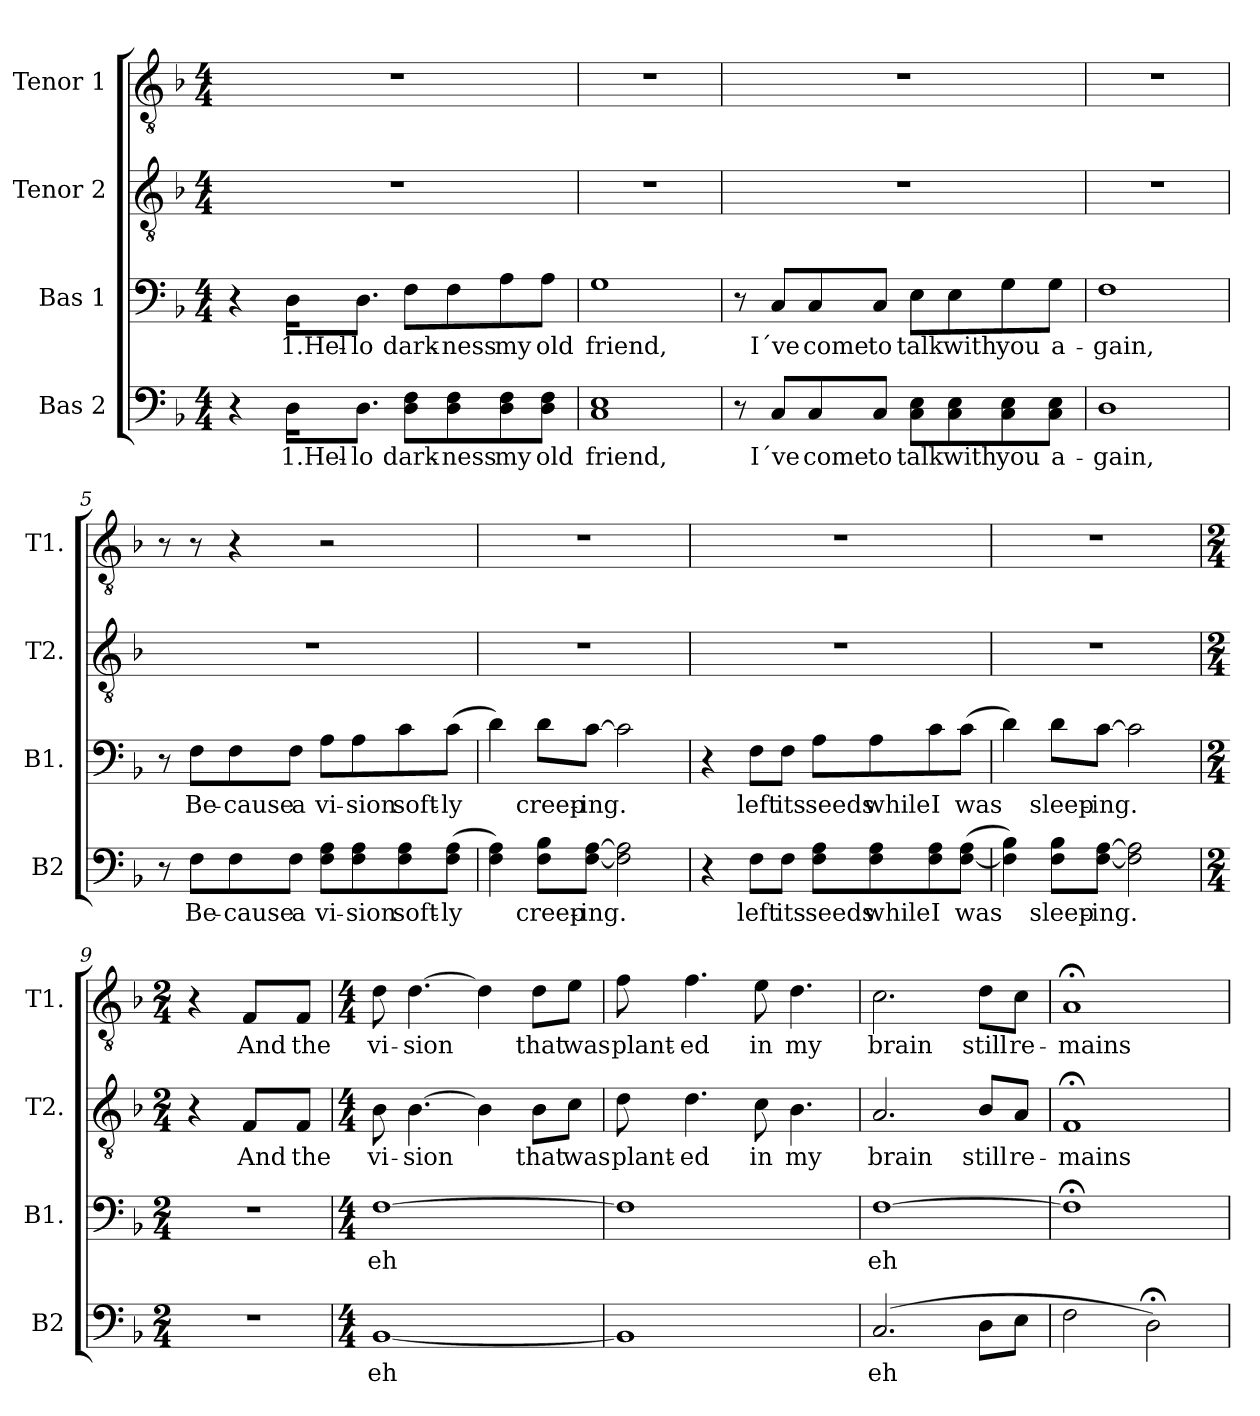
**kern	**text	**kern	**text	**kern	**text	**kern	**text
*part4	*part4	*part3	*part3	*part2	*part2	*part1	*part1
*staff4	*staff4	*staff3	*staff3	*staff2	*staff2	*staff1	*staff1
*I"Bas 2	*	*I"Bas 1	*	*I"Tenor 2	*	*I"Tenor 1	*
*I'B2	*	*I'B1.	*	*I'T2.	*	*I'T1.	*
*clefF4	*	*clefF4	*	*clefGv2	*	*clefGv2	*
*k[b-]	*	*k[b-]	*	*k[b-]	*	*k[b-]	*
*M4/4	*	*M4/4	*	*M4/4	*	*M4/4	*
*MM108	*	*MM108	*	*MM108	*	*MM108	*
=1	=1	=1	=1	=1	=1	=1	=1
4r	.	4r	.	1r	.	1r	.
!	!LO:LY:b	!	!LO:LY:b	!	!	!	!
16D\KL	1.Hel-	16D\KL	1.Hel-	.	.	.	.
!	!LO:LY:b	!	!LO:LY:b	!	!	!	!
8.D\J	-lo	8.D\J	-lo	.	.	.	.
!	!LO:LY:b	!	!LO:LY:b	!	!	!	!
8D\ 8F\L	dark-	8F\L	dark-	.	.	.	.
!	!LO:LY:b	!	!LO:LY:b	!	!	!	!
8D\ 8F\	-ness	8F\	-ness	.	.	.	.
!	!LO:LY:b	!	!LO:LY:b	!	!	!	!
8D\ 8F\	my	8A\	my	.	.	.	.
!	!LO:LY:b	!	!LO:LY:b	!	!	!	!
8D\ 8F\J	old	8A\J	old	.	.	.	.
=2	=2	=2	=2	=2	=2	=2	=2
!	!LO:LY:b	!	!LO:LY:b	!	!	!	!
1C 1E	friend,	1G	friend,	1r	.	1r	.
!!LO:LB:g=z
=3	=3	=3	=3	=3	=3	=3	=3
8r	.	8r	.	1r	.	1r	.
!	!LO:LY:b	!	!LO:LY:b	!	!	!	!
8C/L	I´ve	8C/L	I´ve	.	.	.	.
!	!LO:LY:b	!	!LO:LY:b	!	!	!	!
8C/	come	8C/	come	.	.	.	.
!	!LO:LY:b	!	!LO:LY:b	!	!	!	!
8C/J	to	8C/J	to	.	.	.	.
!	!LO:LY:b	!	!LO:LY:b	!	!	!	!
8C\ 8E\L	talk	8E\L	talk	.	.	.	.
!	!LO:LY:b	!	!LO:LY:b	!	!	!	!
8C\ 8E\	with	8E\	with	.	.	.	.
!	!LO:LY:b	!	!LO:LY:b	!	!	!	!
8C\ 8E\	you	8G\	you	.	.	.	.
!	!LO:LY:b	!	!LO:LY:b	!	!	!	!
8C\ 8E\J	a-	8G\J	a-	.	.	.	.
=4	=4	=4	=4	=4	=4	=4	=4
!	!LO:LY:b	!	!LO:LY:b	!	!	!	!
1D	-gain,	1F	-gain,	1r	.	1r	.
=5	=5	=5	=5	=5	=5	=5	=5
8r	.	8r	.	1r	.	8r	.
!	!LO:LY:b	!	!LO:LY:b	!	!	!	!
8F\L	Be-	8F\L	Be-	.	.	8r	.
!	!LO:LY:b	!	!LO:LY:b	!	!	!	!
8F\	-cause	8F\	-cause	.	.	4r	.
!	!LO:LY:b	!	!LO:LY:b	!	!	!	!
8F\J	a	8F\J	a	.	.	.	.
!	!LO:LY:b	!	!LO:LY:b	!	!	!	!
8F\ 8A\L	vi-	8A\L	vi-	.	.	2r	.
!	!LO:LY:b	!	!LO:LY:b	!	!	!	!
8F\ 8A\	-sion	8A\	-sion	.	.	.	.
!	!LO:LY:b	!	!LO:LY:b	!	!	!	!
8F\ 8A\	soft-	8c\	soft-	.	.	.	.
!	!LO:LY:b	!	!LO:LY:b	!	!	!	!
(8F\ 8A\J	-ly	(8c\J	-ly	.	.	.	.
!!LO:LB:g=z
=6	=6	=6	=6	=6	=6	=6	=6
4F\ 4A\)	.	4d\)	.	1r	.	1r	.
!	!LO:LY:b	!	!LO:LY:b	!	!	!	!
8F\ 8B-\L	creep-	8d\L	creep-	.	.	.	.
!	!LO:LY:b	!	!LO:LY:b	!	!	!	!
[8F\ [8A\J	-ing.	[8c\J	-ing.	.	.	.	.
2F\] 2A\]	.	2c\]	.	.	.	.	.
=7	=7	=7	=7	=7	=7	=7	=7
4r	.	4r	.	1r	.	1r	.
!	!LO:LY:b	!	!LO:LY:b	!	!	!	!
8F\L	left	8F\L	left	.	.	.	.
!	!LO:LY:b	!	!LO:LY:b	!	!	!	!
8F\J	its	8F\J	its	.	.	.	.
!	!LO:LY:b	!	!LO:LY:b	!	!	!	!
8F\ 8A\L	seeds	8A\L	seeds	.	.	.	.
!	!LO:LY:b	!	!LO:LY:b	!	!	!	!
8F\ 8A\	while	8A\	while	.	.	.	.
!	!LO:LY:b	!	!LO:LY:b	!	!	!	!
8F\ 8A\	I	8c\	I	.	.	.	.
!	!LO:LY:b	!	!LO:LY:b	!	!	!	!
([8F\ 8A\J	-was	(8c\J	-was	.	.	.	.
=8	=8	=8	=8	=8	=8	=8	=8
4F\] 4B-\)	.	4d\)	.	1r	.	1r	.
!	!LO:LY:b	!	!LO:LY:b	!	!	!	!
8F\ 8B-\L	sleep-	8d\L	sleep-	.	.	.	.
!	!LO:LY:b	!	!LO:LY:b	!	!	!	!
[8F\ [8A\J	-ing.	[8c\J	-ing.	.	.	.	.
2F\] 2A\]	.	2c\]	.	.	.	.	.
!!LO:PB:g=z
=9	=9	=9	=9	=9	=9	=9	=9
*M2/4	*	*M2/4	*	*M2/4	*	*M2/4	*
2r	.	2r	.	4r	.	4r	.
!	!	!	!	!	!LO:LY:b	!	!LO:LY:b
.	.	.	.	8F/L	And	8F/L	And
!	!	!	!	!	!LO:LY:b	!	!LO:LY:b
.	.	.	.	8F/J	the	8F/J	the
=10	=10	=10	=10	=10	=10	=10	=10
*M4/4	*	*M4/4	*	*M4/4	*	*M4/4	*
!	!LO:LY:b	!	!LO:LY:b	!	!LO:LY:b	!	!LO:LY:b
[1BB-	eh	[1F	eh	8B-\	vi-	8d\	vi-
!	!	!	!	!	!LO:LY:b	!	!LO:LY:b
.	.	.	.	[4.B-\	-sion	[4.d\	-sion
.	.	.	.	4B-\]	.	4d\]	.
!	!	!	!	!	!LO:LY:b	!	!LO:LY:b
.	.	.	.	8B-\L	that	8d\L	that
!	!	!	!	!	!LO:LY:b	!	!LO:LY:b
.	.	.	.	8c\J	was	8e\J	was
=11	=11	=11	=11	=11	=11	=11	=11
!	!	!	!	!	!LO:LY:b	!	!LO:LY:b
1BB-]	.	1F]	.	8d\	plant-	8f\	plant-
!	!	!	!	!	!LO:LY:b	!	!LO:LY:b
.	.	.	.	4.d\	-ed	4.f\	-ed
!	!	!	!	!	!LO:LY:b	!	!LO:LY:b
.	.	.	.	8c\	in	8e\	in
!	!	!	!	!	!LO:LY:b	!	!LO:LY:b
.	.	.	.	4.B-\	my	4.d\	my
=12	=12	=12	=12	=12	=12	=12	=12
!	!LO:LY:b	!	!LO:LY:b	!	!LO:LY:b	!	!LO:LY:b
(2.C/	eh	[1F	eh	2.A/	brain	2.c\	brain
!	!	!	!	!	!LO:LY:b	!	!LO:LY:b
8D\L	.	.	.	8B-/L	still	8d\L	still
!	!	!	!	!	!LO:LY:b	!	!LO:LY:b
8E\J	.	.	.	8A/J	re-	8c\J	re-
!!LO:LB:g=z
=13	=13	=13	=13	=13	=13	=13	=13
!	!	!	!	!	!LO:LY:b	!	!LO:LY:b
2F\	.	1F;<]	.	1F;<	-mains	1A;<	-mains
2D;<\)	.	.	.	.	.	.	.
=	=	=	=	=	=	=	=
*-	*-	*-	*-	*-	*-	*-	*-
